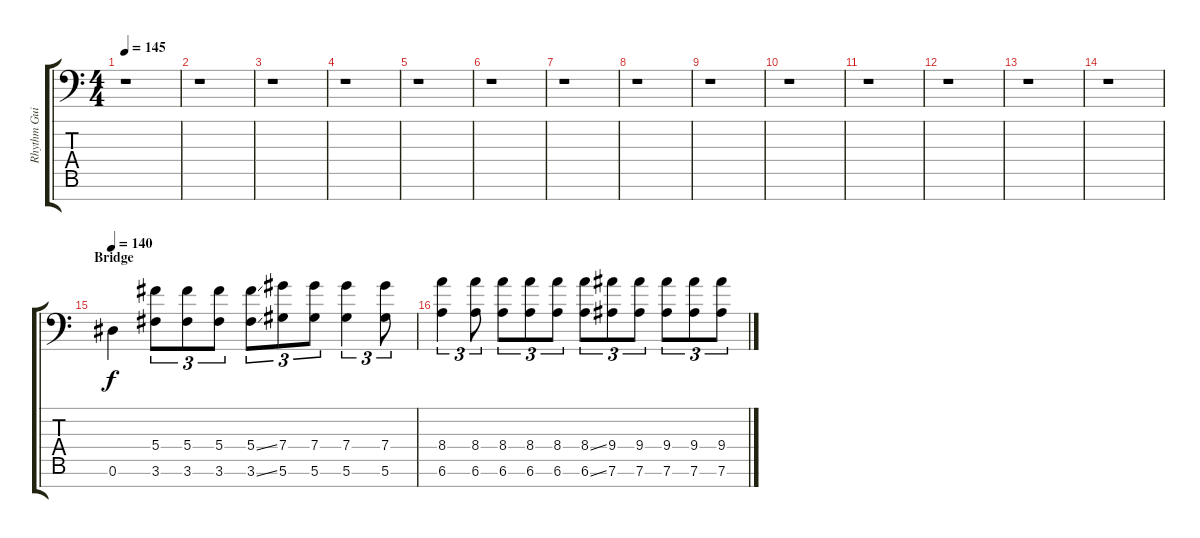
\track ("Rhythm Guitar Right" "Rhythm Gui") {instrument distortionguitar}
\staff {score tabs}
\tuning (Eb4 Bb3 Gb3 Db3 Ab2 Eb2 Bb1) {hide}
\ts (4 4)
\tempo 145
\clef f4
\ks c
r.1{dy f} |
r.1 |
r.1 |
r.1 |
r.1 |
r.1 |
r.1 |
r.1 |
r.1 |
r.1 |
r.1 |
r.1 |
r.1 |
r.1 |
\section ("" "Bridge")
\tempo 140
0.6.4 (5.4 3.6).8{tu (3 2)} (5.4 3.6).8{tu (3 2)} (5.4 3.6).8{tu (3 2)} (5.4{ss} 3.6{ss}).8{tu (3 2)} (7.4 5.6).8{tu (3 2)} (7.4 5.6).8{tu (3 2)} (7.4 5.6).4{tu (3 2)} (7.4 5.6).8{tu (3 2)} |
(8.4 6.6).4{tu (3 2)} (8.4 6.6).8{tu (3 2)} (8.4 6.6).8{tu (3 2)} (8.4 6.6).8{tu (3 2)} (8.4 6.6).8{tu (3 2)} (8.4{ss} 6.6{ss}).8{tu (3 2)} (9.4 7.6).8{tu (3 2)} (9.4 7.6).8{tu (3 2)} (9.4 7.6).8{tu (3 2)} (9.4 7.6).8{tu (3 2)} (9.4 7.6).8{tu (3 2)}
